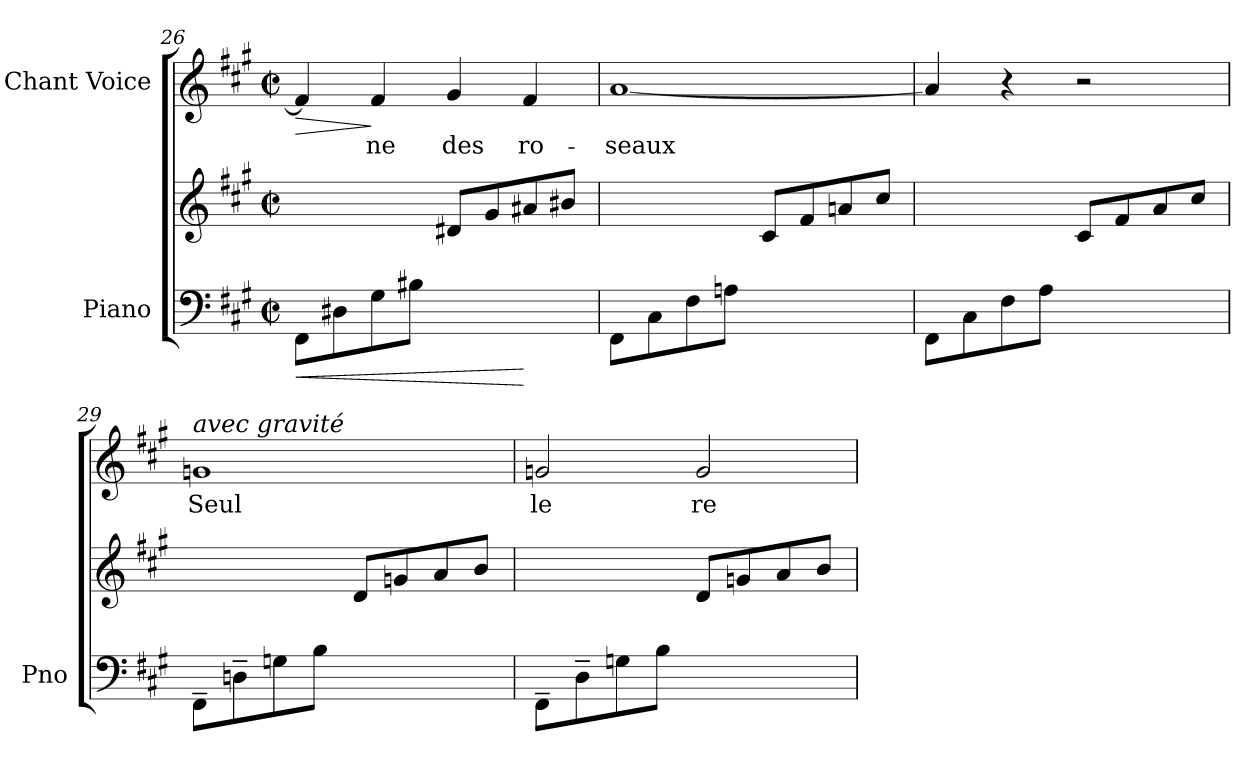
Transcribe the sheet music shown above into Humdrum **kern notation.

**kern	**kern	**dynam	**kern	**text	**dynam
*part2	*part2	*part2	*part1	*part1	*part1
*staff3	*staff2	*staff2/3	*staff1	*staff1	*staff1
*I"Piano	*	*	*I"Chant Voice	*	*
*I'Pno	*	*	*	*	*
*clefF4	*clefG2	*	*clefG2	*	*
*k[f#c#g#]	*k[f#c#g#]	*	*k[f#c#g#]	*	*
*M2/2	*M2/2	*	*M2/2	*	*
*met(c|)	*met(c|)	*	*met(c|)	*	*
=26	=26	=26	=26	=26	=26
!	!	!LO:HP:b=2	!	!	!LO:HP:b
*	*^	*	*	*	*
(8FF#\L	1ryy	2ryy	<	4f#/]	.	>
8D#X\	.	.	.	.	.	.
8G#\	.	.	.	4f#/	-ne	]
8B#X\J	.	.	.	.	.	.
2ryy	.	8d#X/L	.	4g#/	des	.
.	.	8g#/	.	.	.	.
.	.	8a#X/	[	4f#/	ro-	.
.	.	8b#X/J)	.	.	.	.
=27	=27	=27	=27	=27	=27	=27
(>8FF#\L	1ryy	2ryy	.	[1a	-seaux	.
8C#\	.	.	.	.	.	.
8F#\	.	.	.	.	.	.
8An\J	.	.	.	.	.	.
2ryy	.	8c#/L	.	.	.	.
.	.	8f#/	.	.	.	.
.	.	8an/	.	.	.	.
.	.	8cc#/J)	.	.	.	.
=28	=28	=28	=28	=28	=28	=28
(>8FF#\L	1ryy	2ryy	.	4a/]	.	.
8C#\	.	.	.	.	.	.
8F#\	.	.	.	4r	.	.
8A\J	.	.	.	.	.	.
2ryy	.	8c#/L	.	2r	.	.
.	.	8f#/	.	.	.	.
.	.	8a/	.	.	.	.
.	.	8cc#/J)	.	.	.	.
=29	=29	=29	=29	=29	=29	=29
!	!	!	!	!LO:TX:i:t=avec gravité	!	!
(8FF#~\L	1ryy	2ryy	.	1gn	Seul	.
8Dn~\	.	.	.	.	.	.
8Gn\	.	.	.	.	.	.
8B\J	.	.	.	.	.	.
2ryy	.	8d/L	.	.	.	.
.	.	8gn/	.	.	.	.
.	.	8a/	.	.	.	.
.	.	8b/J)	.	.	.	.
=30	=30	=30	=30	=30	=30	=30
(8FF#~\L	1ryy	2ryy	.	2gn/	le	.
8D~\	.	.	.	.	.	.
8Gn\	.	.	.	.	.	.
8B\J	.	.	.	.	.	.
2ryy	.	8d/L	.	2g/	re-	.
.	.	8gn/	.	.	.	.
.	.	8a/	.	.	.	.
.	.	8b/J)	.	.	.	.
*	*v	*v	*	*	*	*
=	=	=	=	=	=
*-	*-	*-	*-	*-	*-
